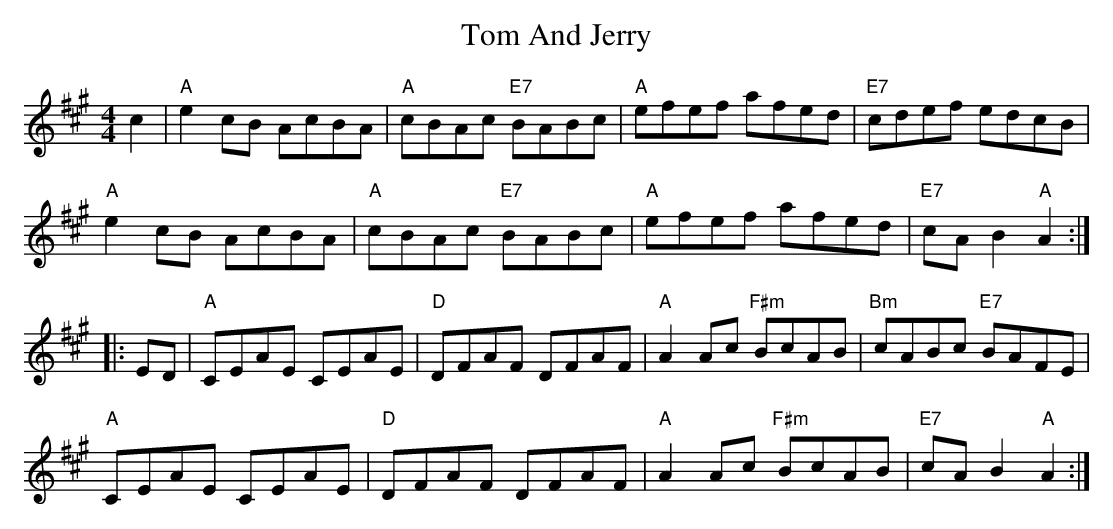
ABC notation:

X:1
T:Tom And Jerry
M:4/4
L:1/4
K:A
c|"A"ec/2B/2 A/2c/2B/2A/2|"A"c/2B/2A/2c/2 "E7"B/2A/2B/2c/2|\
"A"e/2f/2e/2f/2 a/2f/2e/2d/2|"E7"c/2d/2e/2f/2 e/2d/2c/2B/2|
"A"ec/2B/2 A/2c/2B/2A/2|"A"c/2B/2A/2c/2 "E7"B/2A/2B/2c/2|\
"A"e/2f/2e/2f/2 a/2f/2e/2d/2|"E7"c/2A/2B "A"A:|
|:E/2D/2|"A"C/2E/2A/2E/2 C/2E/2A/2E/2|"D"D/2F/2A/2F/2 D/2F/2A/2F/2|\
"A"AA/2c/2 "F#m"B/2c/2A/2B/2|"Bm"c/2A/2B/2c/2 "E7"B/2A/2F/2E/2|
"A"C/2E/2A/2E/2 C/2E/2A/2E/2|"D"D/2F/2A/2F/2 D/2F/2A/2F/2|\
"A"AA/2c/2 "F#m"B/2c/2A/2B/2|"E7"c/2A/2B "A"A:|
